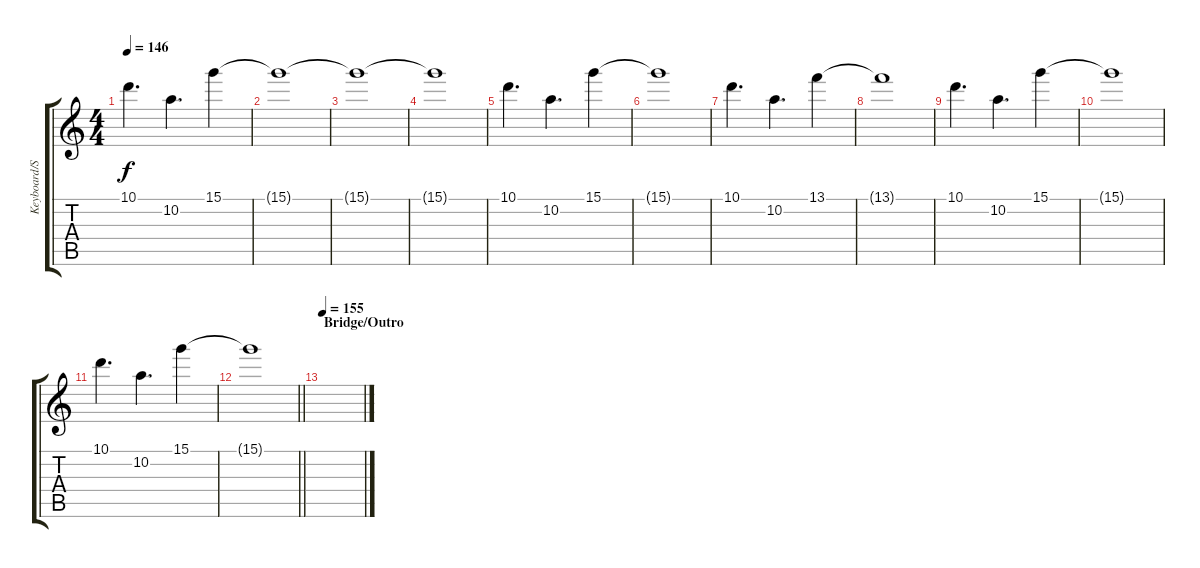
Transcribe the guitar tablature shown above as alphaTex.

\track ("Keyboard/Samples" "Keyboard/S") {instrument electricguitarjazz}
\staff {score tabs}
\tuning (E4 B3 G3 D3 A2 E2) {hide}
\ts (4 4)
\tempo 146
\clef g2
\ks c
10.1.4{d dy f} 10.2.4{d} 15.1.4 |
15.1{t}.1 |
15.1{t}.1{volume 0} |
15.1{t}.1 |
10.1.4{d volume 11 instrument distortionguitar} 10.2.4{d} 15.1.4 |
15.1{t}.1 |
10.1.4{d} 10.2.4{d} 13.1.4 |
13.1{t}.1 |
10.1.4{d} 10.2.4{d} 15.1.4 |
15.1{t}.1 |
10.1.4{d} 10.2.4{d} 15.1.4 |
\barLineRight lightlight
15.1{t}.1 |
\section ("" "Bridge/Outro")
\tempo 155
